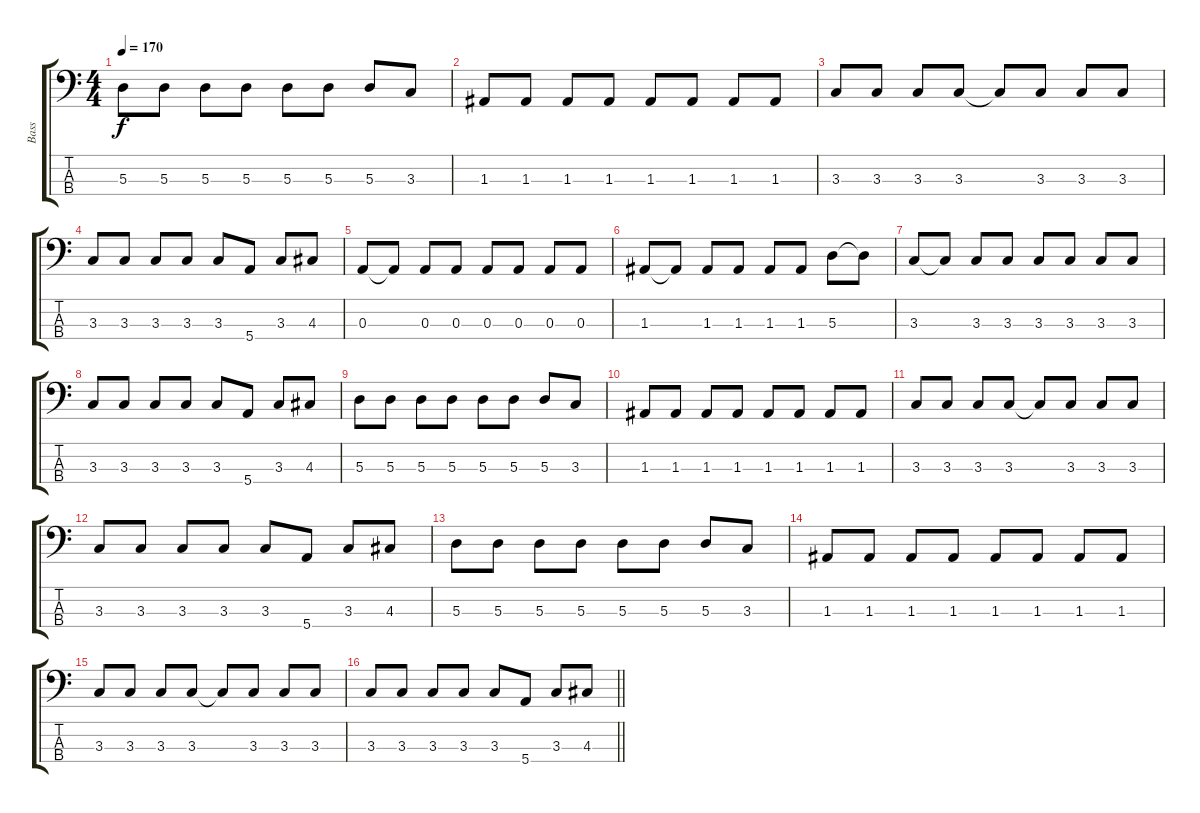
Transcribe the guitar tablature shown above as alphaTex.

\track ("Bass" "Bass") {instrument electricbasspick}
\staff {score tabs}
\tuning (G2 D2 A1 E1) {hide}
\ts (4 4)
\tempo 170
\clef f4
\ks c
5.3.8{dy f} 5.3.8 5.3.8 5.3.8 5.3.8 5.3.8 5.3.8 3.3.8 |
1.3.8 1.3.8 1.3.8 1.3.8 1.3.8 1.3.8 1.3.8 1.3.8 |
3.3.8 3.3.8 3.3.8 3.3.8 3.3{t}.8 3.3.8 3.3.8 3.3.8 |
3.3.8 3.3.8 3.3.8 3.3.8 3.3.8 5.4.8 3.3.8 4.3.8 |
0.3.8 0.3{t}.8 0.3.8 0.3.8 0.3.8 0.3.8 0.3.8 0.3.8 |
1.3.8 1.3{t}.8 1.3.8 1.3.8 1.3.8 1.3.8 5.3.8 5.3{t}.8 |
3.3.8 3.3{t}.8 3.3.8 3.3.8 3.3.8 3.3.8 3.3.8 3.3.8 |
3.3.8 3.3.8 3.3.8 3.3.8 3.3.8 5.4.8 3.3.8 4.3.8 |
5.3.8 5.3.8 5.3.8 5.3.8 5.3.8 5.3.8 5.3.8 3.3.8 |
1.3.8 1.3.8 1.3.8 1.3.8 1.3.8 1.3.8 1.3.8 1.3.8 |
3.3.8 3.3.8 3.3.8 3.3.8 3.3{t}.8 3.3.8 3.3.8 3.3.8 |
3.3.8 3.3.8 3.3.8 3.3.8 3.3.8 5.4.8 3.3.8 4.3.8 |
5.3.8 5.3.8 5.3.8 5.3.8 5.3.8 5.3.8 5.3.8 3.3.8 |
1.3.8 1.3.8 1.3.8 1.3.8 1.3.8 1.3.8 1.3.8 1.3.8 |
3.3.8 3.3.8 3.3.8 3.3.8 3.3{t}.8 3.3.8 3.3.8 3.3.8 |
\barLineRight lightlight
3.3.8 3.3.8 3.3.8 3.3.8 3.3.8 5.4.8 3.3.8 4.3.8
